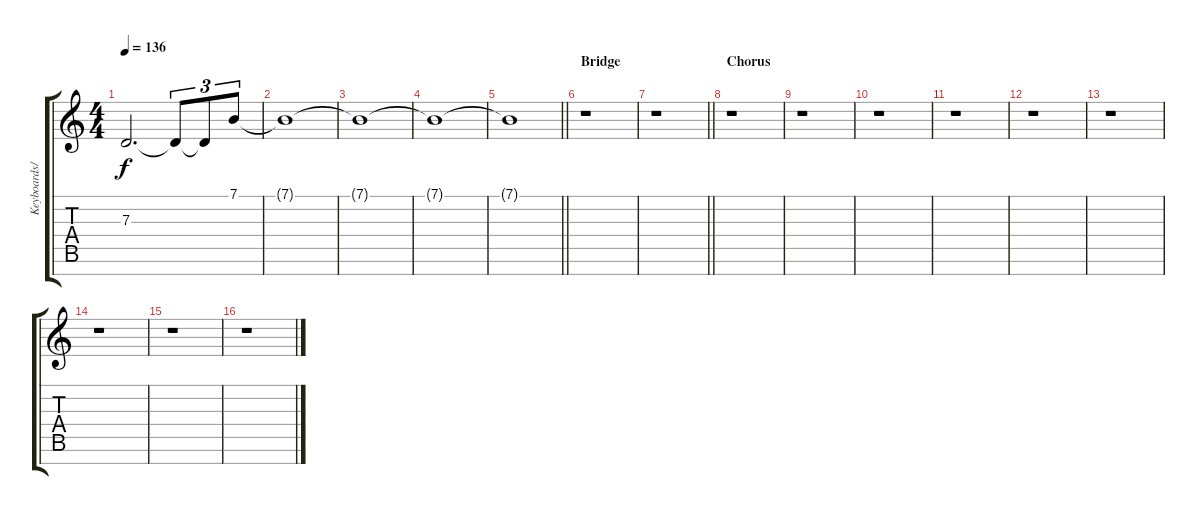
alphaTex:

\track ("Keyboards/Others" "Keyboards/") {instrument stringensemble1}
\staff {score tabs}
\tuning (E4 B3 G3 D3 A2 E2 B1) {hide}
\ts (4 4)
\tempo 136
\clef g2
\ks c
7.3.2{d dy f} 7.3{t}.8{tu (3 2)} 7.3{t}.8{tu (3 2)} 7.1.8{tu (3 2)} |
7.1{t}.1 |
7.1{t}.1 |
7.1{t}.1 |
\barLineRight lightlight
7.1{t}.1 |
\section ("" "Bridge")
r.1 |
\barLineRight lightlight
r.1 |
\section ("" "Chorus")
r.1 |
r.1 |
r.1 |
r.1 |
r.1 |
r.1 |
r.1 |
r.1 |
r.1
